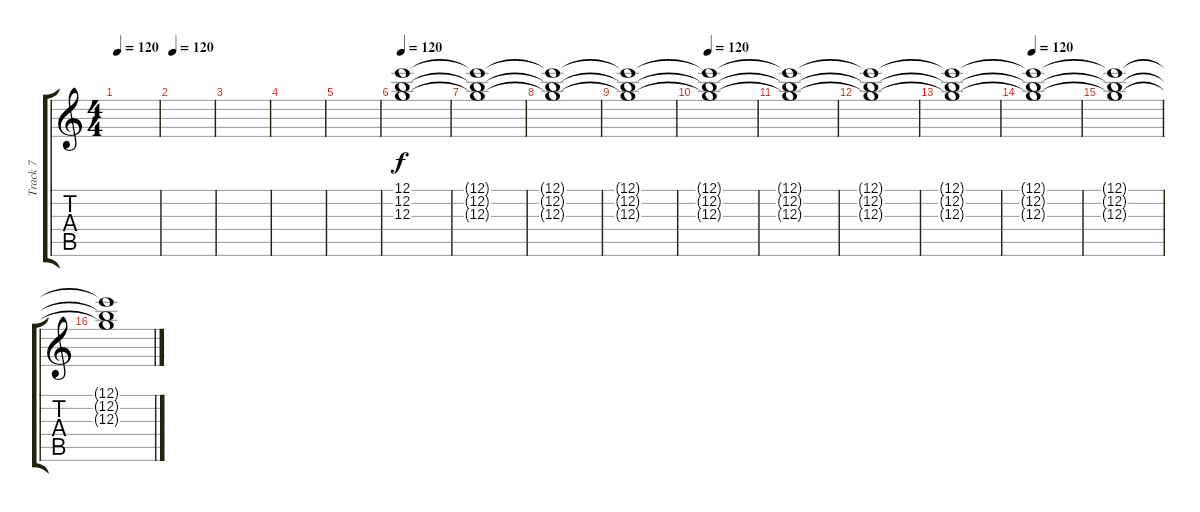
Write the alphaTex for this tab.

\track ("Track 7" "Track 7") {instrument distortionguitar}
\staff {score tabs}
\tuning (E4 B3 G3 D3 A2 E2) {hide}
\ts (4 4)
\tempo 120
\clef g2
\ks c
|
\tempo 120
|
|
|
|
\tempo 120
(12.1 12.2 12.3).1{volume 7} |
(12.1{t} 12.2{t} 12.3{t}).1 |
(12.1{t} 12.2{t} 12.3{t}).1 |
(12.1{t} 12.2{t} 12.3{t}).1 |
\tempo 120
(12.1{t} 12.2{t} 12.3{t}).1 |
(12.1{t} 12.2{t} 12.3{t}).1 |
(12.1{t} 12.2{t} 12.3{t}).1 |
(12.1{t} 12.2{t} 12.3{t}).1 |
\tempo 120
(12.1{t} 12.2{t} 12.3{t}).1 |
(12.1{t} 12.2{t} 12.3{t}).1 |
(12.1{t} 12.2{t} 12.3{t}).1
